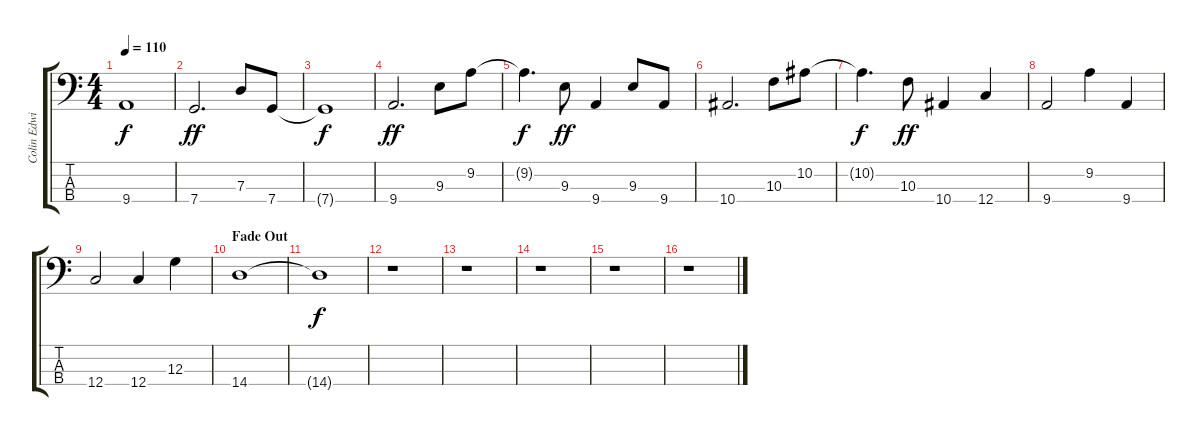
\track ("Colin Edwin - Bass" "Colin Edwi") {instrument electricbassfinger}
\staff {score tabs}
\tuning (F2 C2 G1 C1) {hide}
\ts (4 4)
\tempo 110
\clef f4
\ks c
9.4{t}.1{dy f} |
7.4.2{d dy ff} 7.3.8 7.4.8 |
7.4{t}.1{dy f} |
9.4.2{d dy ff} 9.3.8 9.2.8 |
9.2{t}.4{d dy f} 9.3.8{dy ff} 9.4.4 9.3.8 9.4.8 |
10.4.2{d} 10.3.8 10.2.8 |
10.2{t}.4{d dy f} 10.3.8{dy ff} 10.4.4 12.4.4 |
9.4.2 9.2.4 9.4.4 |
12.4.2 12.4.4 12.3.4 |
\section ("" "Fade Out")
14.4.1 |
14.4{t}.1{dy f} |
r.1 |
r.1 |
r.1 |
r.1 |
r.1
